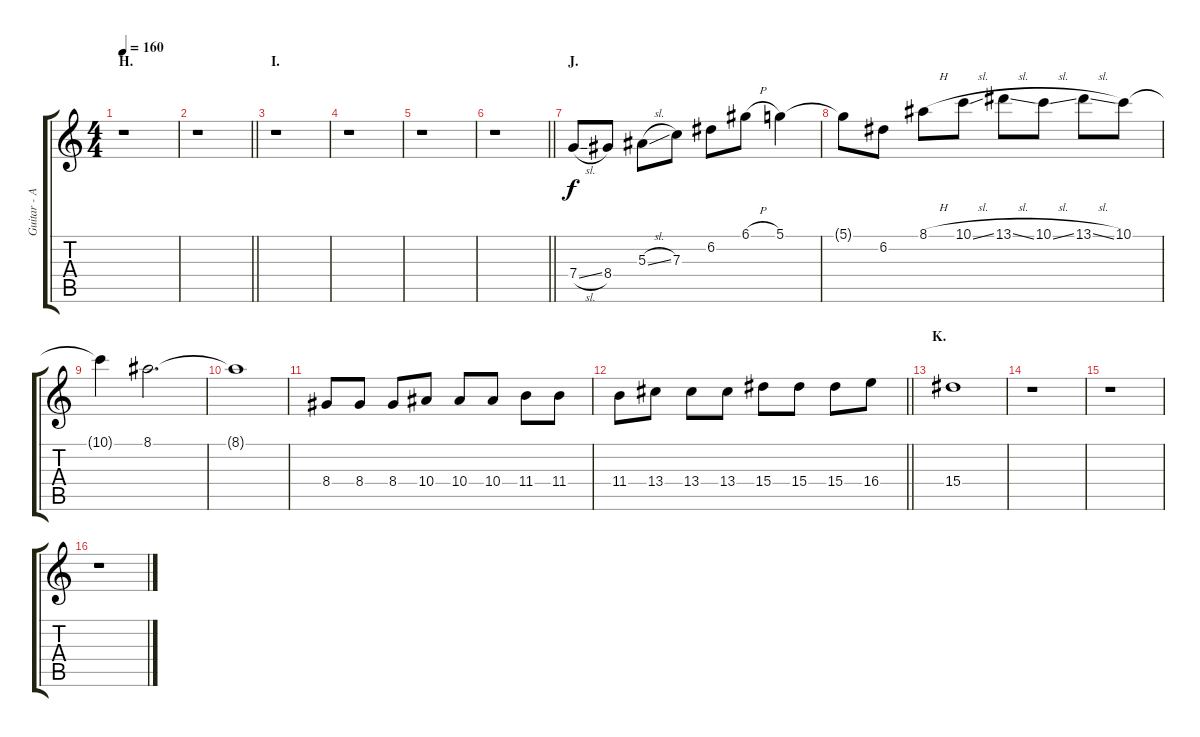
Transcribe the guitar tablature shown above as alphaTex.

\track ("Guitar - Aux. Gtr. - Left" "Guitar - A") {instrument distortionguitar}
\staff {score tabs}
\tuning (D4 A3 F3 C3 G2 C2) {hide}
\ts (4 4)
\section ("" "H.")
\tempo 160
\clef g2
\ks c
r.1{dy f} |
\barLineRight lightlight
r.1 |
\section ("" "I.")
r.1 |
r.1 |
r.1 |
\barLineRight lightlight
r.1 |
\section ("" "J.")
7.4{sl}.8 8.4.8 5.3{sl}.8 7.3.8 6.2.8 6.1{h}.8 5.1.4 |
5.1{t}.8 6.2.8 8.1{h}.8 10.1{sl}.8 13.1{sl}.8 10.1{sl}.8 13.1{sl}.8 10.1.8 |
10.1{t}.4 8.1.2{d} |
8.1{t}.1 |
8.4.8 8.4.8 8.4.8 10.4.8 10.4.8 10.4.8 11.4.8 11.4.8 |
\barLineRight lightlight
11.4.8 13.4.8 13.4.8 13.4.8 15.4.8 15.4.8 15.4.8 16.4.8 |
\section ("" "K.")
15.4.1{volume 0} |
r.1{volume 14} |
r.1 |
r.1
